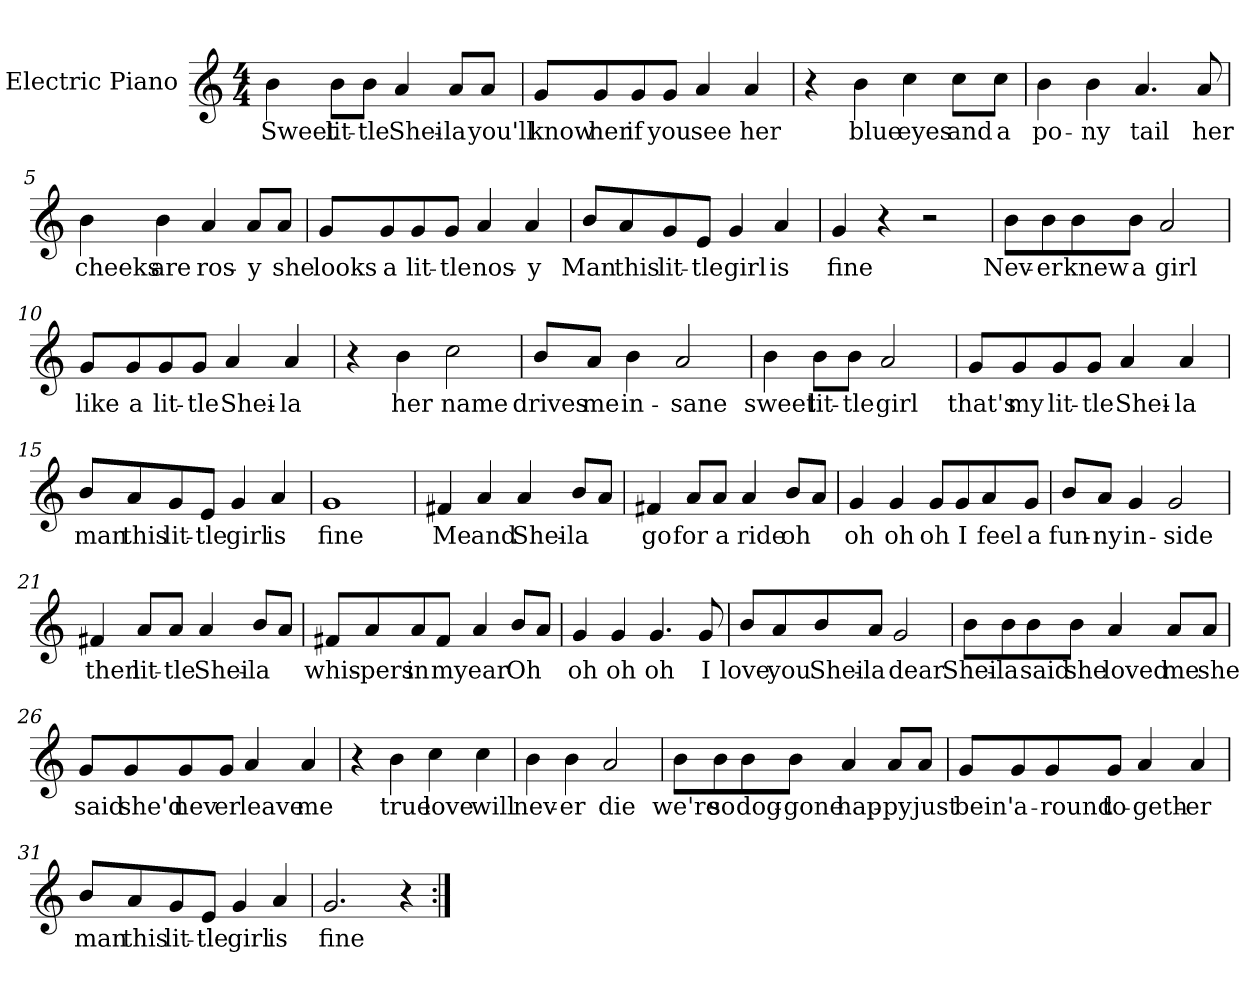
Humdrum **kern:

**kern	**text
*part1	*part1
*staff1	*staff1
*I"Electric Piano	*
*I'E.Pno	*
*clefG2	*
*k[]	*
*C:	*
*M4/4	*
=1	=1
4b\	Sweet
8b\L	lit-
8b\J	-tle
4a/	Shei-
8a/L	-la
8a/J	you'll
=2	=2
8g/L	know
8g/	her
8g/	if
8g/J	you
4a/	see
4a/	her
=3	=3
4r	.
4b\	blue
4cc\	eyes
8cc\L	and
8cc\J	a
=4	=4
4b\	po-
4b\	-ny
4.a/	tail
8a/	her
!!LO:LB:g=z
=5	=5
4b\	cheeks
4b\	are
4a/	ros-
8a/L	-y
8a/J	she
=6	=6
8g/L	looks
8g/	a
8g/	lit-
8g/J	-tle
4a/	nos-
4a/	-y
=7	=7
8b/L	Man
8a/	this
8g/	lit-
8e/J	-tle
4g/	girl
4a/	is
=8	=8
4g/	fine
4r	.
2r	.
!!LO:LB:g=z
=9	=9
8b\L	Nev-
8b\	-er
8b\	knew
8b\J	a
2a/	girl
=10	=10
8g/L	like
8g/	a
8g/	lit-
8g/J	-tle
4a/	Shei-
4a/	-la
=11	=11
4r	.
4b\	her
2cc\	name
=12	=12
8b/L	drives
8a/J	me
4b\	in-
2a/	-sane
!!LO:LB:g=z
=13	=13
4b\	sweet
8b\L	lit-
8b\J	-tle
2a/	girl
=14	=14
8g/L	that's
8g/	my
8g/	lit-
8g/J	-tle
4a/	Shei-
4a/	-la
=15	=15
8b/L	man
8a/	this
8g/	lit-
8e/J	-tle
4g/	girl
4a/	is
=16	=16
1g	fine
!!LO:LB:g=z
=17	=17
4f#X/	Me
4a/	and
4a/	Shei-
8b/L	-la
8a/J	.
=18	=18
4f#X/	go
8a/L	for
8a/J	a
4a/	ride
8b/L	oh
8a/J	.
=19	=19
4g/	oh
4g/	oh
8g/L	oh
8g/	I
8a/	feel
8g/J	a
=20	=20
8b/L	fun-
8a/J	-ny
4g/	in-
2g/	-side
!!LO:LB:g=z
=21	=21
4f#X/	then
8a/L	lit-
8a/J	-tle
4a/	Shei-
8b/L	-la
8a/J	.
=22	=22
8f#X/L	whis-
8a/	-pers
8a/	in
8f#/J	my
4a/	ear
8b/L	Oh
8a/J	.
=23	=23
4g/	oh
4g/	oh
4.g/	oh
8g/	I
=24	=24
8b/L	love
8a/	you
8b/	Shei-
8a/J	-la
2g/	dear
!!LO:LB:g=z
=25	=25
8b\L	Shei-
8b\	-la
8b\	said
8b\J	she
4a/	loved
8a/L	me
8a/J	she
=26	=26
8g/L	said
8g/	she'd
8g/	nev
8g/J	er
4a/	leave
4a/	me
=27	=27
4r	.
4b\	true
4cc\	love
4cc\	will
=28	=28
4b\	nev-
4b\	-er
2a/	die
!!LO:LB:g=z
=29	=29
8b\L	we're
8b\	so
8b\	dog-
8b\J	-gone
4a/	hap-
8a/L	-py
8a/J	just
=30	=30
8g/L	bein'
8g/	a-
8g/	-round
8g/J	to-
4a/	-geth-
4a/	-er
=31	=31
8b/L	man
8a/	this
8g/	lit-
8e/J	-tle
4g/	girl
4a/	is
=32	=32
2.g/	fine
4r	.
=:|!	=:|!
*-	*-
